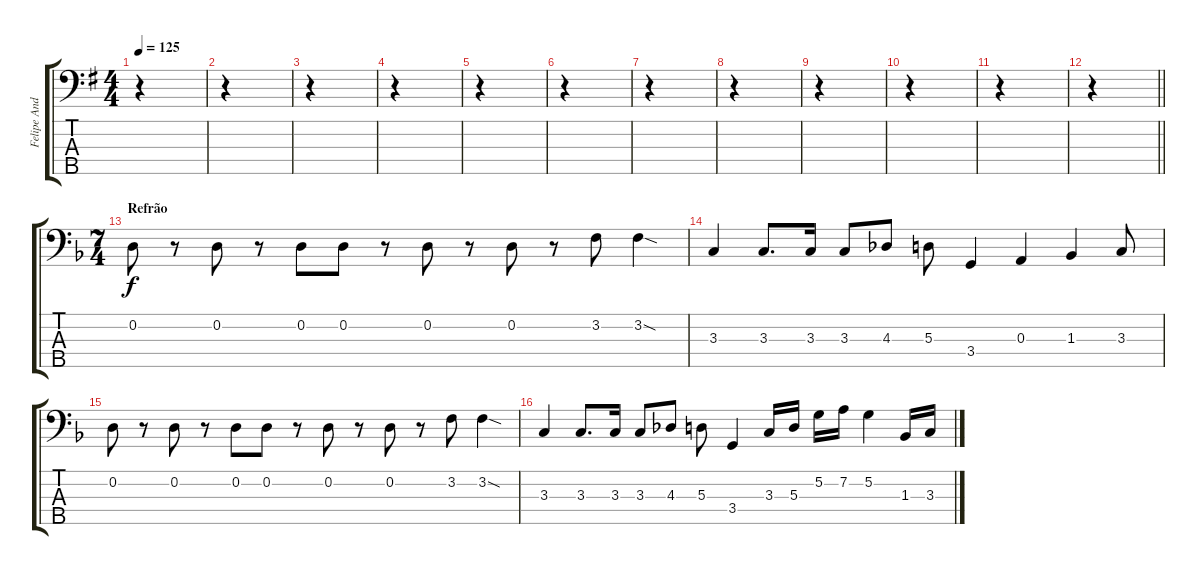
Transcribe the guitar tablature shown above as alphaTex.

\track ("Felipe Andreoli" "Felipe And") {instrument electricbassfinger}
\staff {score tabs}
\tuning (G2 D2 A1 E1 B0) {hide}
\ts (4 4)
\tempo 125
\clef f4
\ks eminor
r.4{dy f} |
r.4 |
r.4 |
r.4 |
r.4 |
r.4 |
r.4 |
r.4 |
r.4 |
r.4 |
r.4 |
\barLineRight lightlight
r.4 |
\ts (7 4)
\section ("" "Refrão")
\ks dminor
0.2.8 r.8 0.2.8 r.8 0.2.8 0.2.8 r.8 0.2.8 r.8 0.2.8 r.8 3.2.8 3.2{sod}.4 |
3.3.4 3.3.8{d} 3.3.16 3.3.8 4.3.8 5.3.8 3.4.4 0.3.4 1.3.4 3.3.8 |
0.2.8 r.8 0.2.8 r.8 0.2.8 0.2.8 r.8 0.2.8 r.8 0.2.8 r.8 3.2.8 3.2{sod}.4 |
3.3.4 3.3.8{d} 3.3.16 3.3.8 4.3.8 5.3.8 3.4.4 3.3.16 5.3.16 5.2.16 7.2.16 5.2.4 1.3.16 3.3.16
